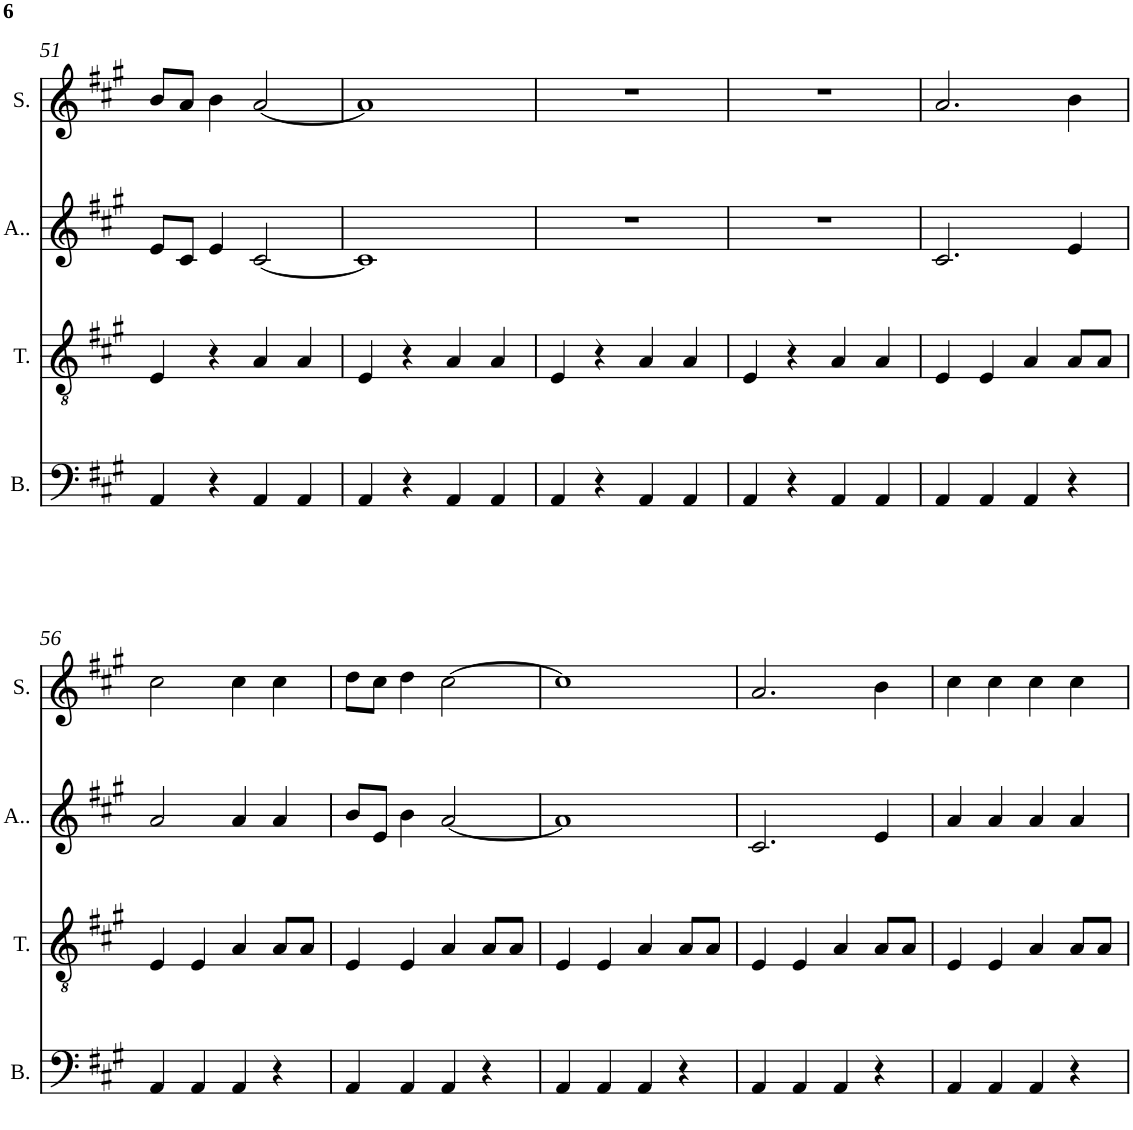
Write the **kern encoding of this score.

**kern	**kern	**kern	**kern
*part4	*part3	*part2	*part1
*staff4	*staff3	*staff2	*staff1
*I"Bass	*I"Tenor	*I"Alto	*I"Soprano
*I'B.	*I'T.	*I'A..	*I'S.
!!LO:PB:g=z
*clefF4	*clefGv2	*clefG2	*clefG2
*k[f#c#g#]	*k[f#c#g#]	*k[f#c#g#]	*k[f#c#g#]
*A:	*A:	*A:	*A:
*M4/4	*M4/4	*M4/4	*M4/4
=51	=51	=51	=51
4AA/	4E/	8e/L	8b/L
.	.	8c#/J	8a/J
4r	4r	4e/	4b\
4AA/	4A/	[2c#/	[2a/
4AA/	4A/	.	.
=52	=52	=52	=52
4AA/	4E/	1c#]	1a]
4r	4r	.	.
4AA/	4A/	.	.
4AA/	4A/	.	.
=53	=53	=53	=53
4AA/	4E/	1r	1r
4r	4r	.	.
4AA/	4A/	.	.
4AA/	4A/	.	.
=54	=54	=54	=54
4AA/	4E/	1r	1r
4r	4r	.	.
4AA/	4A/	.	.
4AA/	4A/	.	.
=55	=55	=55	=55
4AA/	4E/	2.c#/	2.a/
4AA/	4E/	.	.
4AA/	4A/	.	.
4r	8A/L	4e/	4b\
.	8A/J	.	.
!!LO:LB:g=z
=56	=56	=56	=56
4AA/	4E/	2a/	2cc#\
4AA/	4E/	.	.
4AA/	4A/	4a/	4cc#\
4r	8A/L	4a/	4cc#\
.	8A/J	.	.
=57	=57	=57	=57
4AA/	4E/	8b/L	8dd\L
.	.	8e/J	8cc#\J
4AA/	4E/	4b\	4dd\
4AA/	4A/	[2a/	[2cc#\
4r	8A/L	.	.
.	8A/J	.	.
=58	=58	=58	=58
4AA/	4E/	1a]	1cc#]
4AA/	4E/	.	.
4AA/	4A/	.	.
4r	8A/L	.	.
.	8A/J	.	.
=59	=59	=59	=59
4AA/	4E/	2.c#/	2.a/
4AA/	4E/	.	.
4AA/	4A/	.	.
4r	8A/L	4e/	4b\
.	8A/J	.	.
=60	=60	=60	=60
4AA/	4E/	4a/	4cc#\
4AA/	4E/	4a/	4cc#\
4AA/	4A/	4a/	4cc#\
4r	8A/L	4a/	4cc#\
.	8A/J	.	.
=	=	=	=
*-	*-	*-	*-
